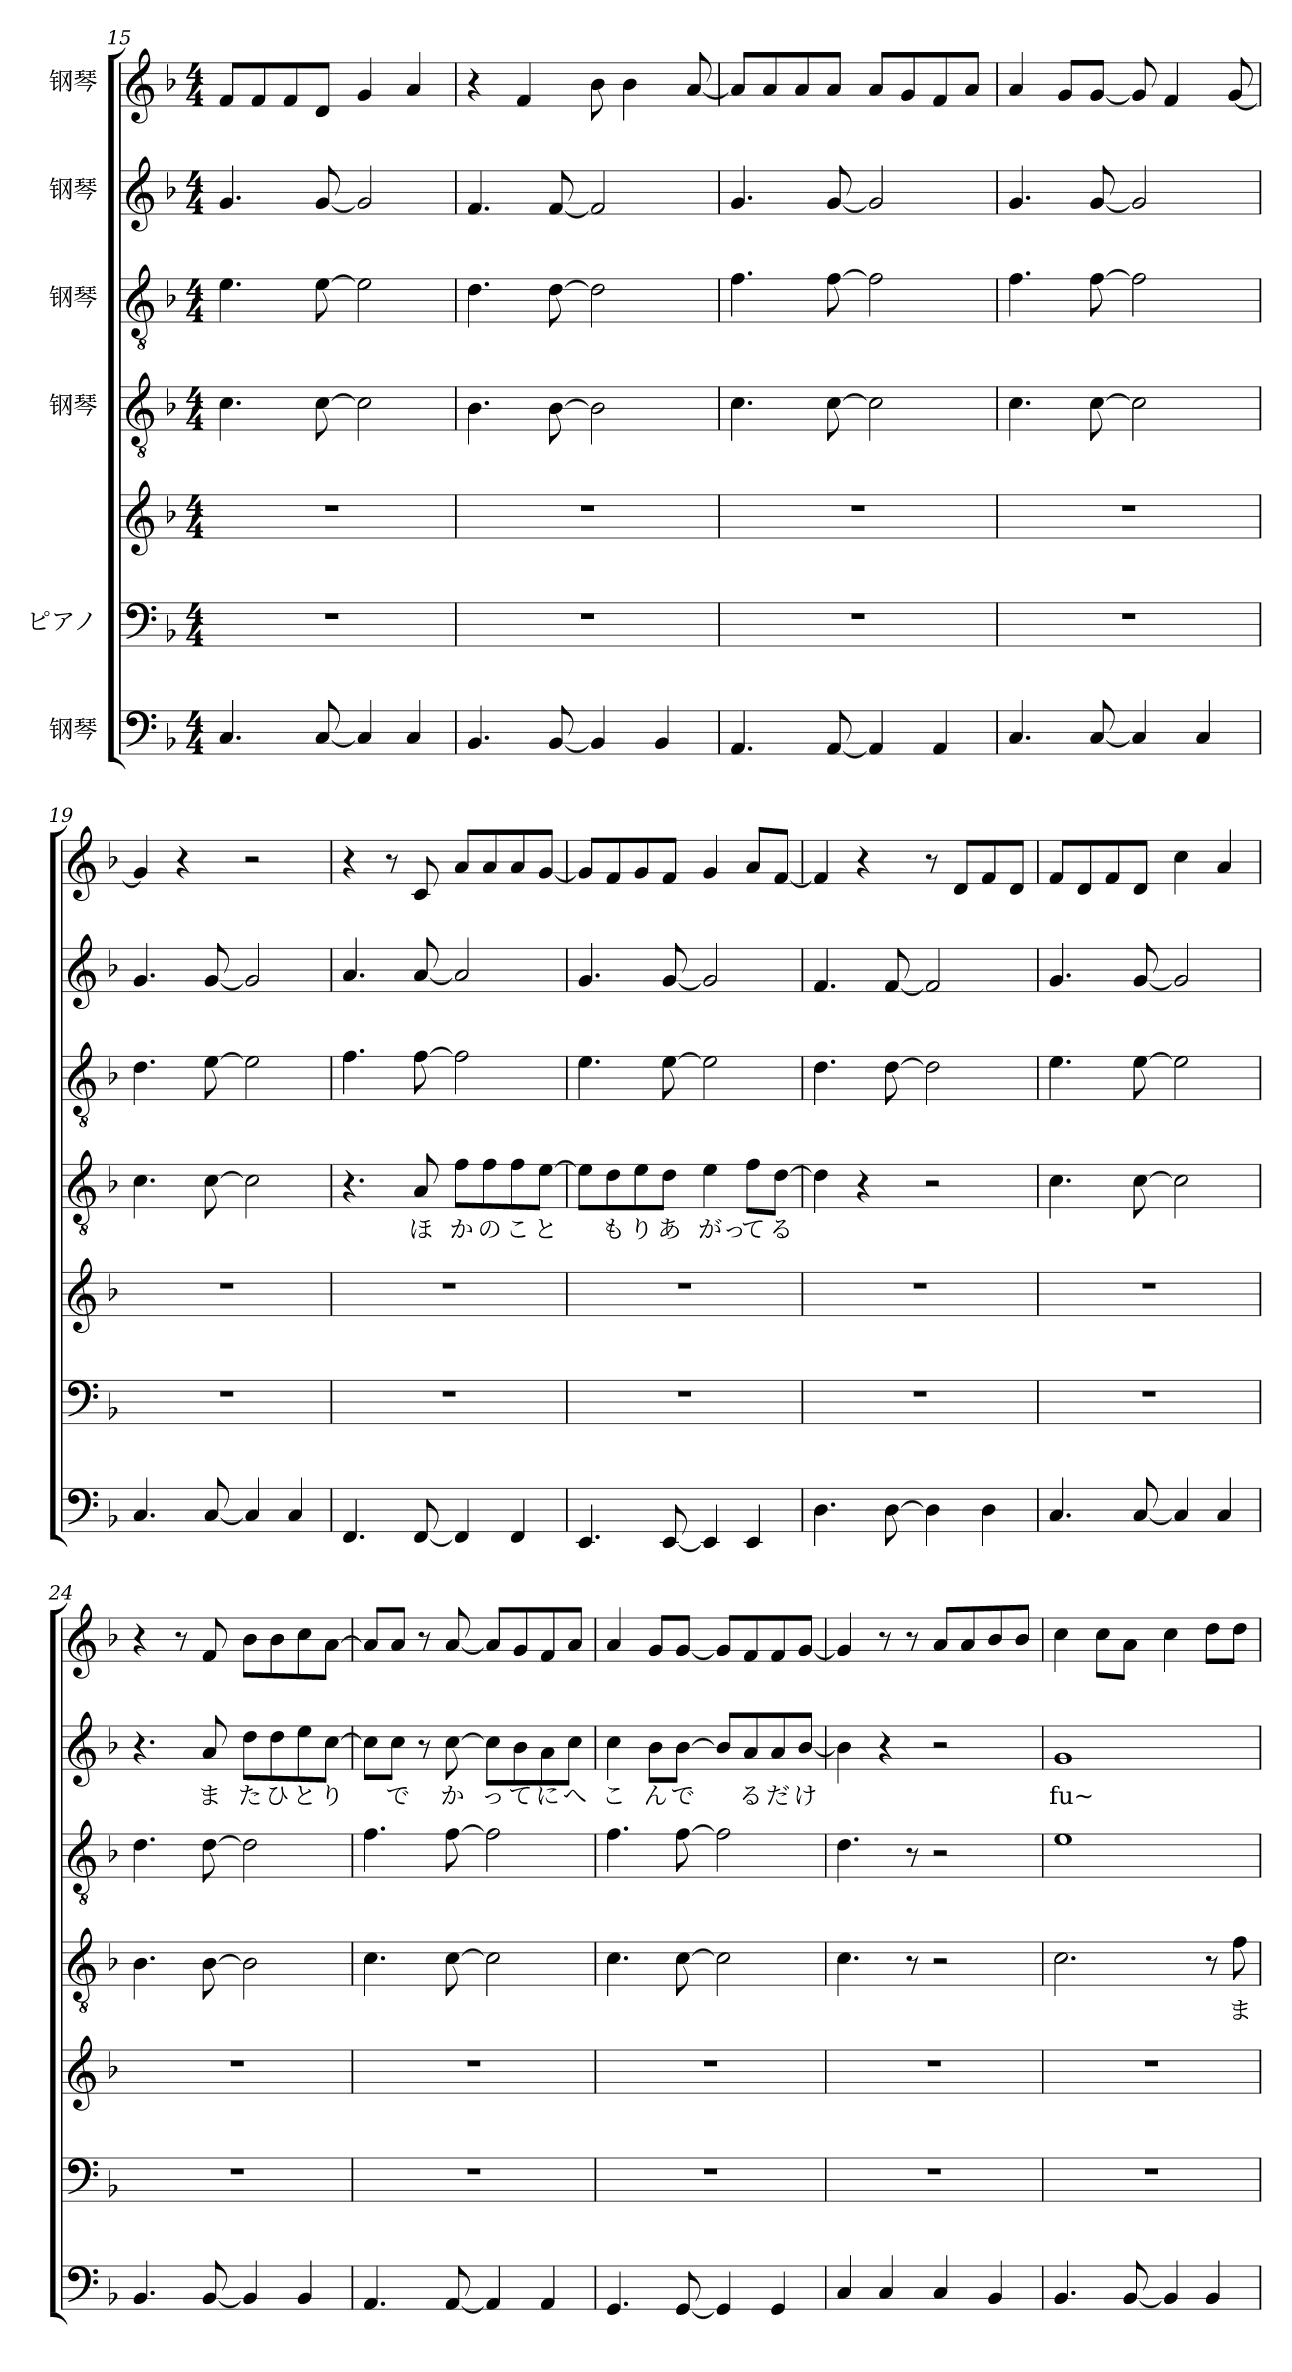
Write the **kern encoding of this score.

**kern	**kern	**kern	**kern	**text	**kern	**kern	**text	**kern
*part6	*part5	*part5	*part4	*part4	*part3	*part2	*part2	*part1
*staff7	*staff6	*staff5	*staff4	*staff4	*staff3	*staff2	*staff2	*staff1
*I"钢琴	*I"ピアノ	*	*I"钢琴	*	*I"钢琴	*I"钢琴	*	*I"钢琴
*clefF4	*clefF4	*clefG2	*clefGv2	*	*clefGv2	*clefG2	*	*clefG2
*k[b-]	*k[b-]	*k[b-]	*k[b-]	*	*k[b-]	*k[b-]	*	*k[b-]
*M4/4	*M4/4	*M4/4	*M4/4	*	*M4/4	*M4/4	*	*M4/4
=15	=15	=15	=15	=15	=15	=15	=15	=15
4.C	1r	1r	4.c	.	4.e	4.g	.	8fL
.	.	.	.	.	.	.	.	8f
.	.	.	.	.	.	.	.	8f
[8C	.	.	[8c	.	[8e	[8g	.	8dJ
4C]	.	.	2c]	.	2e]	2g]	.	4g
4C	.	.	.	.	.	.	.	4a
=16	=16	=16	=16	=16	=16	=16	=16	=16
4.BB-	1r	1r	4.B-	.	4.d	4.f	.	4r
.	.	.	.	.	.	.	.	4f
[8BB-	.	.	[8B-	.	[8d	[8f	.	.
4BB-]	.	.	2B-]	.	2d]	2f]	.	8b-
.	.	.	.	.	.	.	.	4b-
4BB-	.	.	.	.	.	.	.	.
.	.	.	.	.	.	.	.	[8a
=17	=17	=17	=17	=17	=17	=17	=17	=17
4.AA	1r	1r	4.c	.	4.f	4.g	.	8aL]
.	.	.	.	.	.	.	.	8a
.	.	.	.	.	.	.	.	8a
[8AA	.	.	[8c	.	[8f	[8g	.	8aJ
4AA]	.	.	2c]	.	2f]	2g]	.	8aL
.	.	.	.	.	.	.	.	8g
4AA	.	.	.	.	.	.	.	8f
.	.	.	.	.	.	.	.	8aJ
=18	=18	=18	=18	=18	=18	=18	=18	=18
4.C	1r	1r	4.c	.	4.f	4.g	.	4a
.	.	.	.	.	.	.	.	8gL
[8C	.	.	[8c	.	[8f	[8g	.	[8gJ
4C]	.	.	2c]	.	2f]	2g]	.	8g]
.	.	.	.	.	.	.	.	4f
4C	.	.	.	.	.	.	.	.
.	.	.	.	.	.	.	.	[8g
=19	=19	=19	=19	=19	=19	=19	=19	=19
4.C	1r	1r	4.c	.	4.d	4.g	.	4g]
.	.	.	.	.	.	.	.	4r
[8C	.	.	[8c	.	[8e	[8g	.	.
4C]	.	.	2c]	.	2e]	2g]	.	2r
4C	.	.	.	.	.	.	.	.
=20	=20	=20	=20	=20	=20	=20	=20	=20
4.FF	1r	1r	4.r	.	4.f	4.a	.	4r
.	.	.	.	.	.	.	.	8r
[8FF	.	.	8A	ほ	[8f	[8a	.	8c
4FF]	.	.	8fL	か	2f]	2a]	.	8aL
.	.	.	8f	の	.	.	.	8a
4FF	.	.	8f	こ	.	.	.	8a
.	.	.	[8eJ	と	.	.	.	[8gJ
=21	=21	=21	=21	=21	=21	=21	=21	=21
4.EE	1r	1r	8eL]	.	4.e	4.g	.	8gL]
.	.	.	8d	も	.	.	.	8f
.	.	.	8e	り	.	.	.	8g
[8EE	.	.	8dJ	あ	[8e	[8g	.	8fJ
4EE]	.	.	4e	がっ	2e]	2g]	.	4g
4EE	.	.	8fL	て	.	.	.	8aL
.	.	.	[8dJ	る	.	.	.	[8fJ
=22	=22	=22	=22	=22	=22	=22	=22	=22
4.D	1r	1r	4d]	.	4.d	4.f	.	4f]
.	.	.	4r	.	.	.	.	4r
[8D	.	.	.	.	[8d	[8f	.	.
4D]	.	.	2r	.	2d]	2f]	.	8r
.	.	.	.	.	.	.	.	8dL
4D	.	.	.	.	.	.	.	8f
.	.	.	.	.	.	.	.	8dJ
=23	=23	=23	=23	=23	=23	=23	=23	=23
4.C	1r	1r	4.c	.	4.e	4.g	.	8fL
.	.	.	.	.	.	.	.	8d
.	.	.	.	.	.	.	.	8f
[8C	.	.	[8c	.	[8e	[8g	.	8dJ
4C]	.	.	2c]	.	2e]	2g]	.	4cc
4C	.	.	.	.	.	.	.	4a
=24	=24	=24	=24	=24	=24	=24	=24	=24
4.BB-	1r	1r	4.B-	.	4.d	4.r	.	4r
.	.	.	.	.	.	.	.	8r
[8BB-	.	.	[8B-	.	[8d	8a	ま	8f
4BB-]	.	.	2B-]	.	2d]	8ddL	た	8b-L
.	.	.	.	.	.	8dd	ひ	8b-
4BB-	.	.	.	.	.	8ee	と	8cc
.	.	.	.	.	.	[8ccJ	り	[8aJ
=25	=25	=25	=25	=25	=25	=25	=25	=25
4.AA	1r	1r	4.c	.	4.f	8ccL]	.	8aL]
.	.	.	.	.	.	8ccJ	で	8aJ
.	.	.	.	.	.	8r	.	8r
[8AA	.	.	[8c	.	[8f	[8cc	か	[8a
4AA]	.	.	2c]	.	2f]	8ccL]	っ	8aL]
.	.	.	.	.	.	8b-	て	8g
4AA	.	.	.	.	.	8a	に	8f
.	.	.	.	.	.	8ccJ	へ	8aJ
=26	=26	=26	=26	=26	=26	=26	=26	=26
4.GG	1r	1r	4.c	.	4.f	4cc	こ	4a
.	.	.	.	.	.	8b-L	ん	8gL
[8GG	.	.	[8c	.	[8f	[8b-J	で	[8gJ
4GG]	.	.	2c]	.	2f]	8b-L]	.	8gL]
.	.	.	.	.	.	8a	る	8f
4GG	.	.	.	.	.	8a	だ	8f
.	.	.	.	.	.	[8b-J	け	[8gJ
=27	=27	=27	=27	=27	=27	=27	=27	=27
4C	1r	1r	4.c	.	4.d	4b-]	.	4g]
4C	.	.	.	.	.	4r	.	8r
.	.	.	8r	.	8r	.	.	8r
4C	.	.	2r	.	2r	2r	.	8aL
.	.	.	.	.	.	.	.	8a
4BB-	.	.	.	.	.	.	.	8b-
.	.	.	.	.	.	.	.	8b-J
=28	=28	=28	=28	=28	=28	=28	=28	=28
4.BB-	1r	1r	2.c	.	1e	1g	fu~	4cc
.	.	.	.	.	.	.	.	8ccL
[8BB-	.	.	.	.	.	.	.	8aJ
4BB-]	.	.	.	.	.	.	.	4cc
4BB-	.	.	8r	.	.	.	.	8ddL
.	.	.	8f	ま	.	.	.	8ddJ
=	=	=	=	=	=	=	=	=
*-	*-	*-	*-	*-	*-	*-	*-	*-
